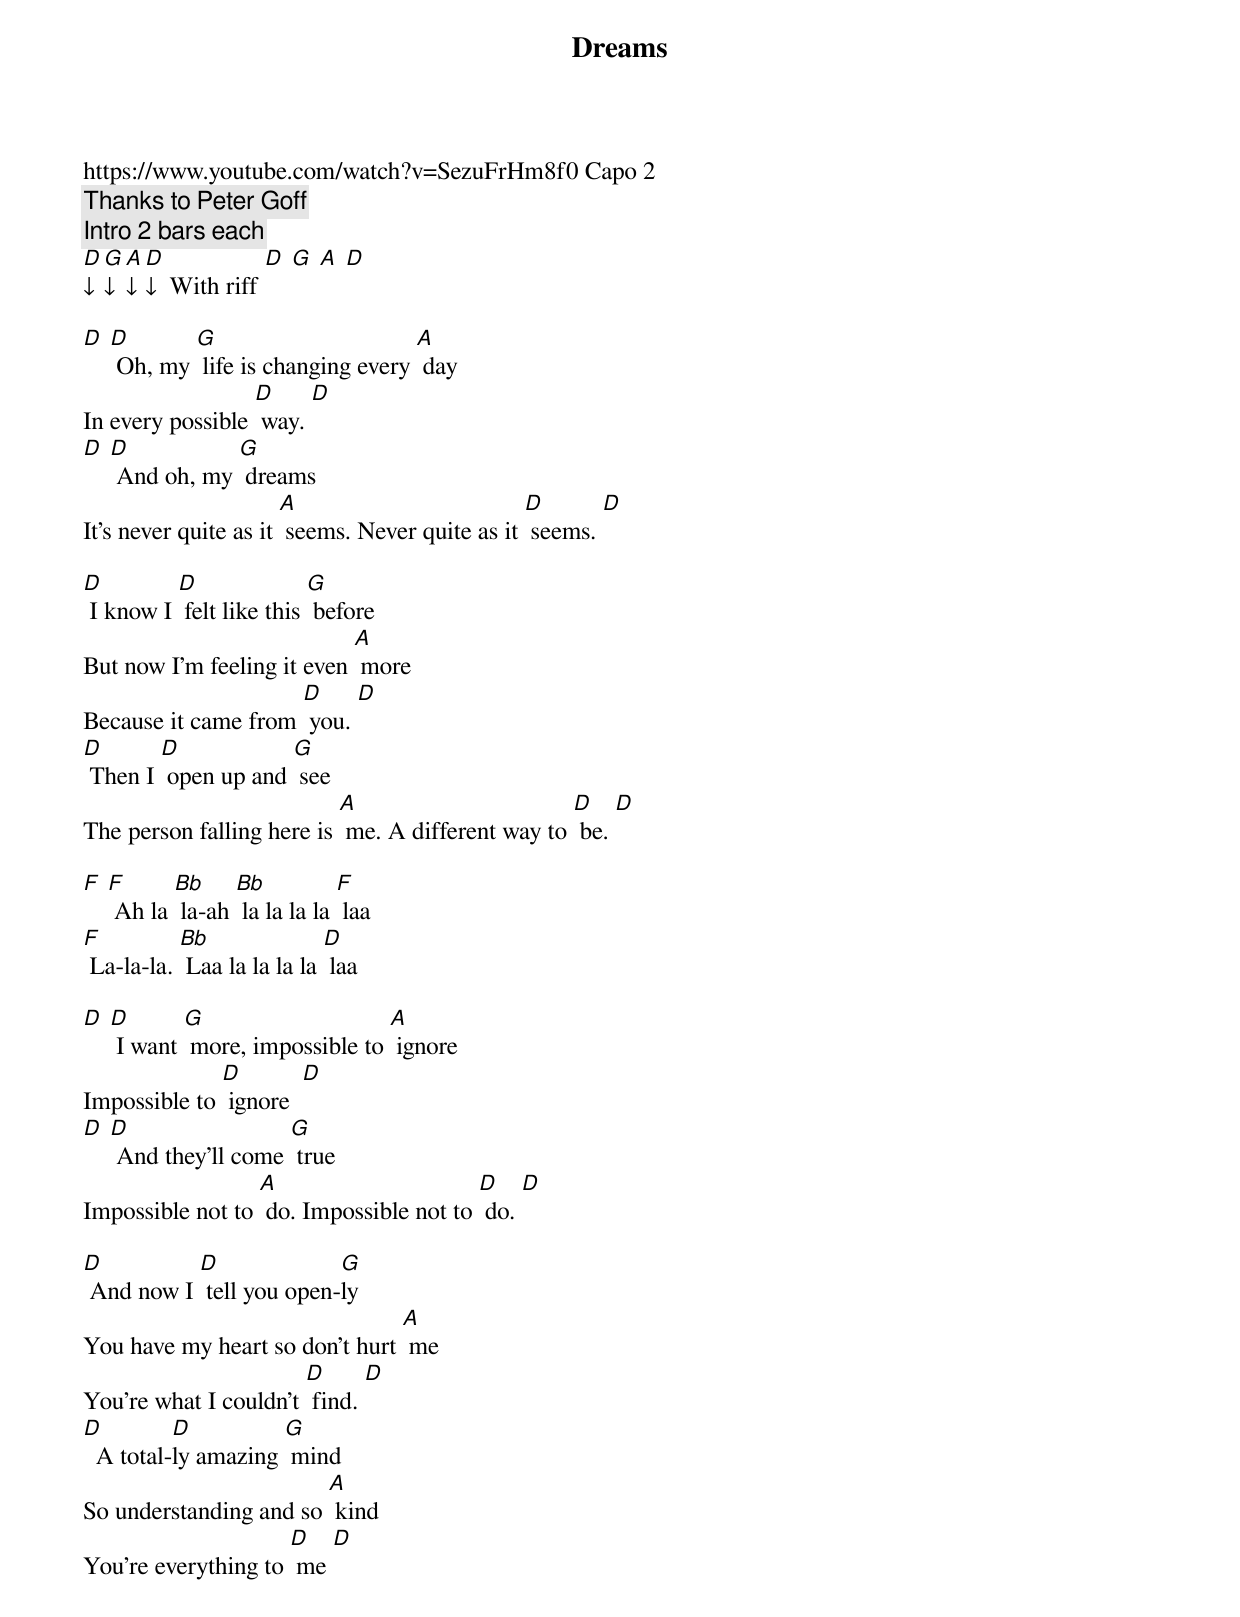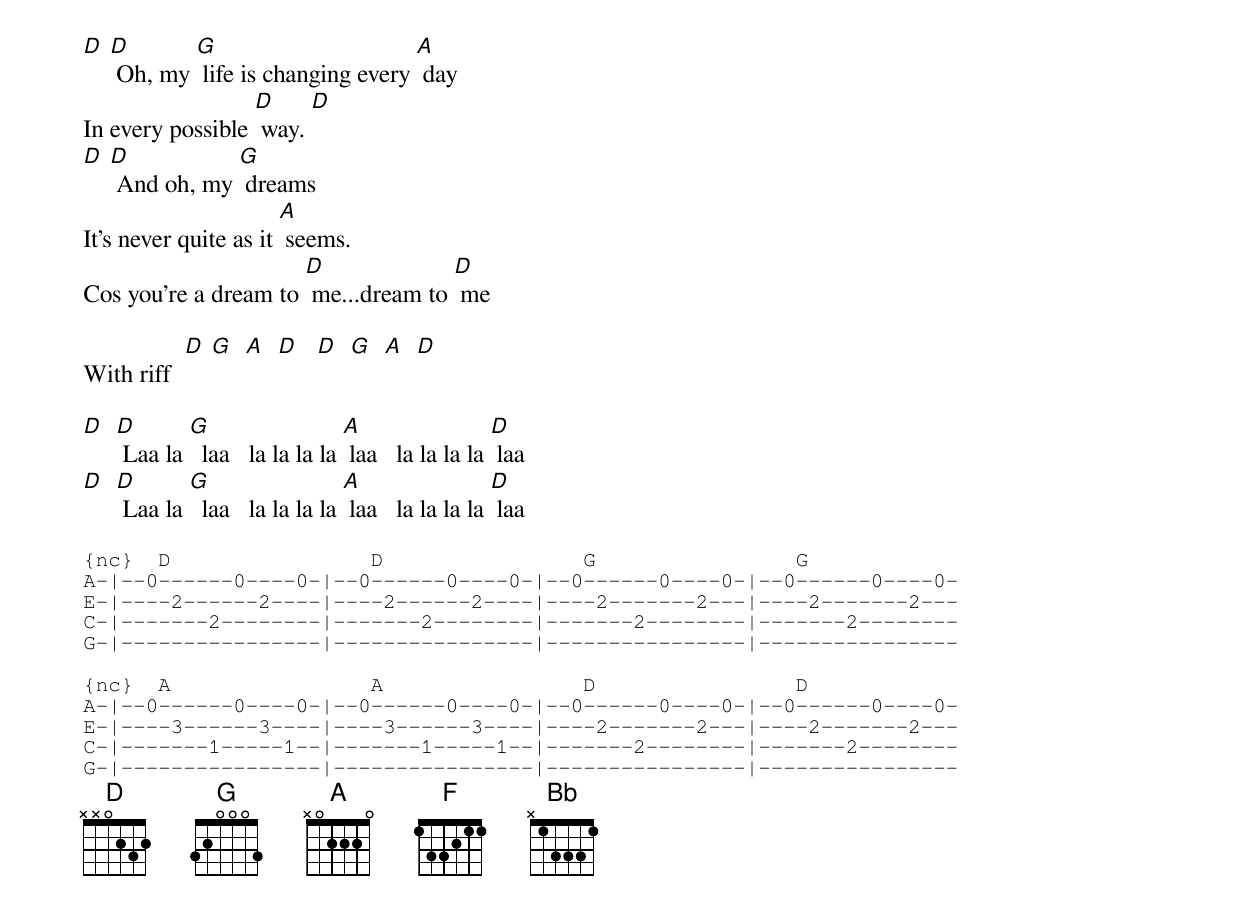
{t:Dreams}
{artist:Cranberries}
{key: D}
https://www.youtube.com/watch?v=SezuFrHm8f0 Capo 2
{c: Thanks to Peter Goff}
{c:Intro 2 bars each}
[D]↓ [G]↓ [A]↓ [D]↓  With riff [D] [G] [A] [D]

[D] [D] Oh, my [G] life is changing every [A] day
In every possible [D] way. [D]
[D] [D] And oh, my [G] dreams
It's never quite as it [A] seems. Never quite as it [D] seems. [D]

[D] I know I [D] felt like this [G] before
But now I'm feeling it even [A] more
Because it came from [D] you. [D]
[D] Then I [D] open up and [G] see
The person falling here is [A] me. A different way to [D] be. [D]

[F] [F] Ah la [Bb] la-ah [Bb] la la la la [F] laa
[F] La-la-la. [Bb] Laa la la la la [D] laa

[D] [D] I want [G] more, impossible to [A] ignore
Impossible to [D] ignore  [D]
[D] [D] And they'll come [G] true
Impossible not to [A] do. Impossible not to [D] do. [D]

[D] And now I [D] tell you open-[G]ly
You have my heart so don't hurt [A] me
You're what I couldn't [D] find. [D]
[D]  A total-[D]ly amazing [G] mind
So understanding and so [A] kind
You're everything to [D] me [D]

[D] [D] Oh, my [G] life is changing every [A] day
In every possible [D] way. [D]
[D] [D] And oh, my [G] dreams
It's never quite as it [A] seems.
Cos you’re a dream to [D] me...dream to [D] me

With riff  [D] [G]  [A]  [D]   [D]  [G]  [A]  [D]

[D]  [D] Laa la [G]  laa   la la la la [A] laa   la la la la [D] laa
[D]  [D] Laa la [G]  laa   la la la la [A] laa   la la la la [D] laa

{sot}
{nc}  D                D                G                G
A-|--0------0----0-|--0------0----0-|--0------0----0-|--0------0----0-
E-|----2------2----|----2------2----|----2-------2---|----2-------2---
C-|-------2--------|-------2--------|-------2--------|-------2--------
G-|----------------|----------------|----------------|----------------

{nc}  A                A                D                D
A-|--0------0----0-|--0------0----0-|--0------0----0-|--0------0----0-
E-|----3------3----|----3------3----|----2-------2---|----2-------2---
C-|-------1-----1--|-------1-----1--|-------2--------|-------2--------
G-|----------------|----------------|----------------|----------------
{eot}
